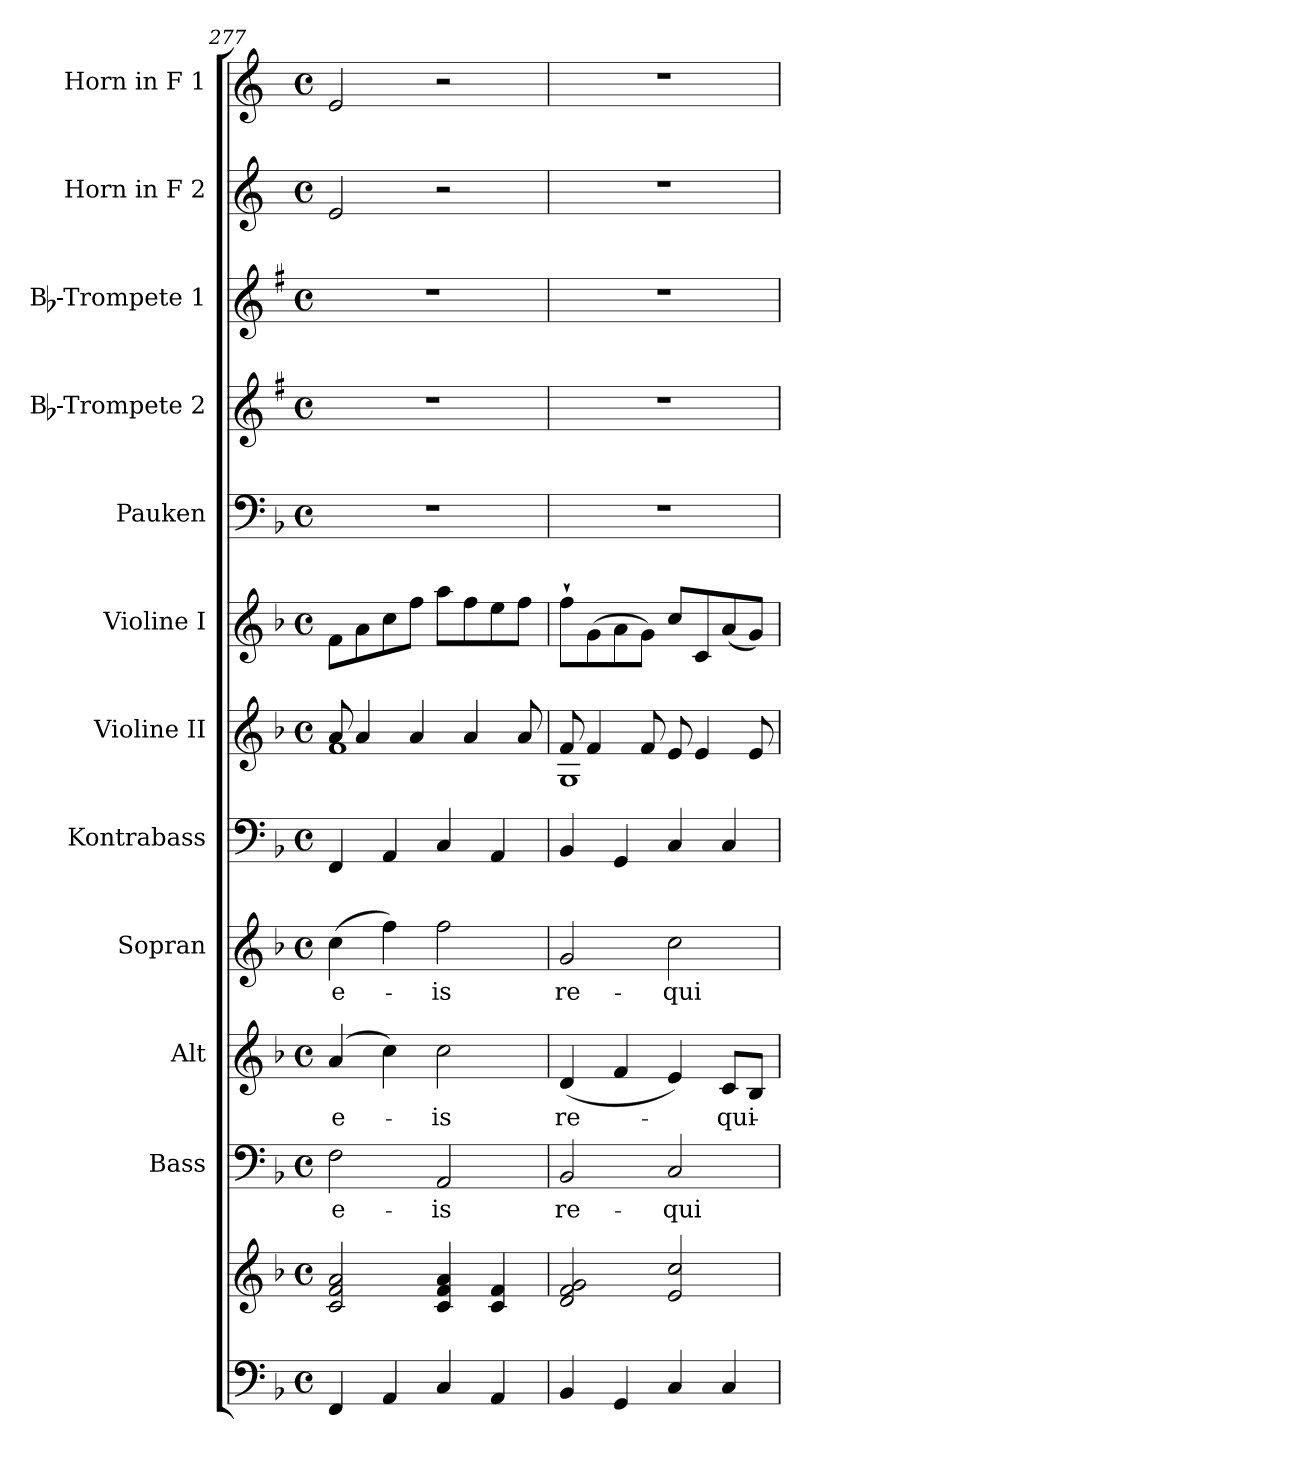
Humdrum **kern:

**kern	**kern	**kern	**text	**kern	**text	**kern	**text	**kern	**kern	**kern	**kern	**kern	**kern	**kern	**kern
*part12	*part12	*part11	*part11	*part10	*part10	*part9	*part9	*part8	*part7	*part6	*part5	*part4	*part3	*part2	*part1
*staff13	*staff12	*staff11	*staff11	*staff10	*staff10	*staff9	*staff9	*staff8	*staff7	*staff6	*staff5	*staff4	*staff3	*staff2	*staff1
*	*	*I"Bass	*	*I"Alt	*	*I"Sopran	*	*I"Kontrabass	*I"Violine II	*I"Violine I	*I"Pauken	*I"Bb-Trompete 2	*I"Bb-Trompete 1	*I"Horn in F 2	*I"Horn in F 1
*	*	*I'B.	*	*I'A.	*	*I'S.	*	*I'Kb.	*I'Vl. II	*I'Vl. I	*I'Pk.	*I'Bb Trp. 2	*I'Bb Trp. 1	*	*
*clefF4	*clefG2	*clefF4	*	*clefG2	*	*clefG2	*	*clefF4	*clefG2	*clefG2	*clefF4	*clefG2	*clefG2	*clefG2	*clefG2
*	*	*	*	*	*	*	*	*ITrd7c12	*	*	*	*ITrd1c2	*ITrd1c2	*ITrd4c7	*ITrd4c7
*k[b-]	*k[b-]	*k[b-]	*	*k[b-]	*	*k[b-]	*	*k[b-]	*k[b-]	*k[b-]	*k[b-]	*k[b-]	*k[b-]	*k[b-]	*k[b-]
*F:	*F:	*F:	*	*F:	*	*F:	*	*F:	*F:	*F:	*F:	*F:	*F:	*F:	*F:
*M4/4	*M4/4	*M4/4	*	*M4/4	*	*M4/4	*	*M4/4	*M4/4	*M4/4	*M4/4	*M4/4	*M4/4	*M4/4	*M4/4
*met(c)	*met(c)	*met(c)	*	*met(c)	*	*met(c)	*	*met(c)	*met(c)	*met(c)	*met(c)	*met(c)	*met(c)	*met(c)	*met(c)
=277	=277	=277	=277	=277	=277	=277	=277	=277	=277	=277	=277	=277	=277	=277	=277
!	!	!	!LO:LY:b	!	!LO:LY:b	!	!LO:LY:b	!	!	!	!	!	!	!	!
*	*	*	*	*	*	*	*	*	*^	*	*	*	*	*	*
4FF/	2c/ 2f/ 2a/	2F\	e-	(4a/	e-	(>4cc\	e-	4FFF/	8a/	1f	8f\L	1r	1r	1r	2A/	2A/
.	.	.	.	.	.	.	.	.	4a/	.	8a\	.	.	.	.	.
4AA/	.	.	.	4cc\)	.	4ff\)	.	4AAA/	.	.	8cc\	.	.	.	.	.
.	.	.	.	.	.	.	.	.	4a/	.	8ff\J	.	.	.	.	.
!	!	!	!LO:LY:b	!	!LO:LY:b	!	!LO:LY:b	!	!	!	!	!	!	!	!	!
4C/	4c/ 4f/ 4a/	2AA/	-is	2cc\	-is	2ff\	-is	4CC/	.	.	8aa\L	.	.	.	2r	2r
.	.	.	.	.	.	.	.	.	4a/	.	8ff\	.	.	.	.	.
4AA/	4c/ 4f/	.	.	.	.	.	.	4AAA/	.	.	8ee\	.	.	.	.	.
.	.	.	.	.	.	.	.	.	8a/	.	8ff\J	.	.	.	.	.
=278	=278	=278	=278	=278	=278	=278	=278	=278	=278	=278	=278	=278	=278	=278	=278	=278
!	!	!	!LO:LY:b	!	!LO:LY:b	!	!LO:LY:b	!	!	!	!	!	!	!	!	!
4BB-/	2d/ 2f/ 2g/	2BB-/	re-	(<4d/	re-	2g/	re-	4BBB-/	8f/	1G	8ff`>\L	1r	1r	1r	1r	1r
.	.	.	.	.	.	.	.	.	4f/	.	(>8g\	.	.	.	.	.
4GG/	.	.	.	4f/	.	.	.	4GGG/	.	.	8a\	.	.	.	.	.
.	.	.	.	.	.	.	.	.	8f/	.	8g\J)	.	.	.	.	.
!	!	!	!LO:LY:b	!	!	!	!LO:LY:b	!	!	!	!	!	!	!	!	!
4C/	2e/ 2cc/	2C/	-qui-	4e/)	.	2cc\	-qui-	4CC/	8e/	.	8cc/L	.	.	.	.	.
.	.	.	.	.	.	.	.	.	4e/	.	8c/	.	.	.	.	.
!	!	!	!	!	!LO:LY:b	!	!	!	!	!	!	!	!	!	!	!
4C/	.	.	.	8c/L	-qui-	.	.	4CC/	.	.	(<8a/	.	.	.	.	.
.	.	.	.	8B-/J	.	.	.	.	8e/	.	8g/J)	.	.	.	.	.
*	*	*	*	*	*	*	*	*	*v	*v	*	*	*	*	*	*
=	=	=	=	=	=	=	=	=	=	=	=	=	=	=	=
*-	*-	*-	*-	*-	*-	*-	*-	*-	*-	*-	*-	*-	*-	*-	*-
